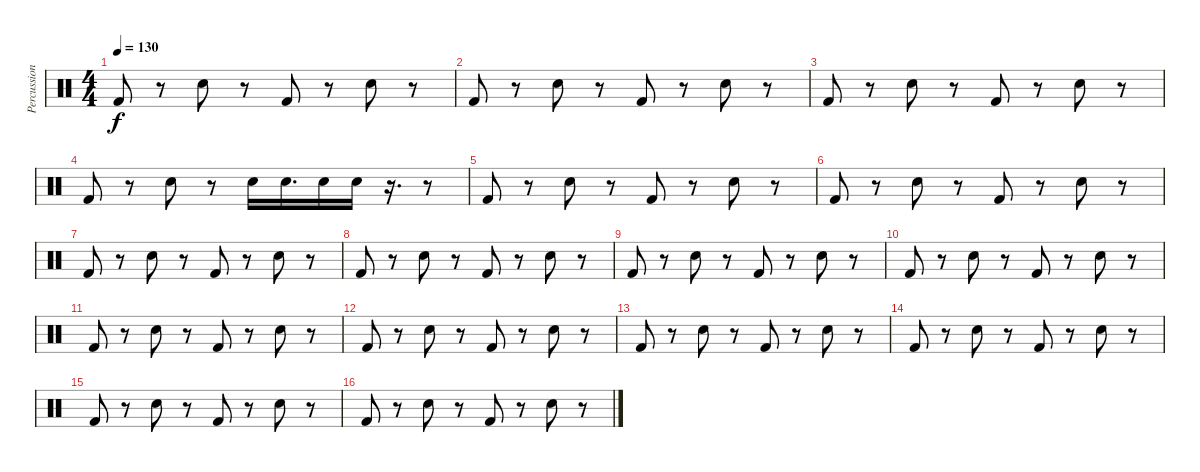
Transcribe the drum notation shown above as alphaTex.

\track ("Percussion" "Percussion") {instrument percussion}
\staff {score}
\articulation defaults
\ts (4 4)
\tempo 130
\clef neutral
\ks c "Kick (hit) 2".8{dy f}
r.8 "Snare (hit) 2".8 r.8 "Kick (hit) 2".8 r.8 "Snare (hit) 2".8 r.8 |
"Kick (hit) 2".8 r.8 "Snare (hit) 2".8 r.8 "Kick (hit) 2".8 r.8 "Snare (hit) 2".8 r.8 |
"Kick (hit) 2".8 r.8 "Snare (hit) 2".8 r.8 "Kick (hit) 2".8 r.8 "Snare (hit) 2".8 r.8 |
"Kick (hit) 2".8 r.8 "Snare (hit) 2".8 r.8 "Snare (hit) 2".16 "Snare (hit) 2".16{d} "Snare (hit) 2".16 "Snare (hit) 2".16 r.16{d} r.8 |
"Kick (hit) 2".8 r.8 "Snare (hit) 2".8 r.8 "Kick (hit) 2".8 r.8 "Snare (hit) 2".8 r.8 |
"Kick (hit) 2".8 r.8 "Snare (hit) 2".8 r.8 "Kick (hit) 2".8 r.8 "Snare (hit) 2".8 r.8 |
"Kick (hit) 2".8 r.8 "Snare (hit) 2".8 r.8 "Kick (hit) 2".8 r.8 "Snare (hit) 2".8 r.8 |
"Kick (hit) 2".8 r.8 "Snare (hit) 2".8 r.8 "Kick (hit) 2".8 r.8 "Snare (hit) 2".8 r.8 |
"Kick (hit) 2".8 r.8 "Snare (hit) 2".8 r.8 "Kick (hit) 2".8 r.8 "Snare (hit) 2".8 r.8 |
"Kick (hit) 2".8 r.8 "Snare (hit) 2".8 r.8 "Kick (hit) 2".8 r.8 "Snare (hit) 2".8 r.8 |
"Kick (hit) 2".8 r.8 "Snare (hit) 2".8 r.8 "Kick (hit) 2".8 r.8 "Snare (hit) 2".8 r.8 |
"Kick (hit) 2".8 r.8 "Snare (hit) 2".8 r.8 "Kick (hit) 2".8 r.8 "Snare (hit) 2".8 r.8 |
"Kick (hit) 2".8 r.8 "Snare (hit) 2".8 r.8 "Kick (hit) 2".8 r.8 "Snare (hit) 2".8 r.8 |
"Kick (hit) 2".8 r.8 "Snare (hit) 2".8 r.8 "Kick (hit) 2".8 r.8 "Snare (hit) 2".8 r.8 |
"Kick (hit) 2".8 r.8 "Snare (hit) 2".8 r.8 "Kick (hit) 2".8 r.8 "Snare (hit) 2".8 r.8 |
"Kick (hit) 2".8 r.8 "Snare (hit) 2".8 r.8 "Kick (hit) 2".8 r.8 "Snare (hit) 2".8 r.8
